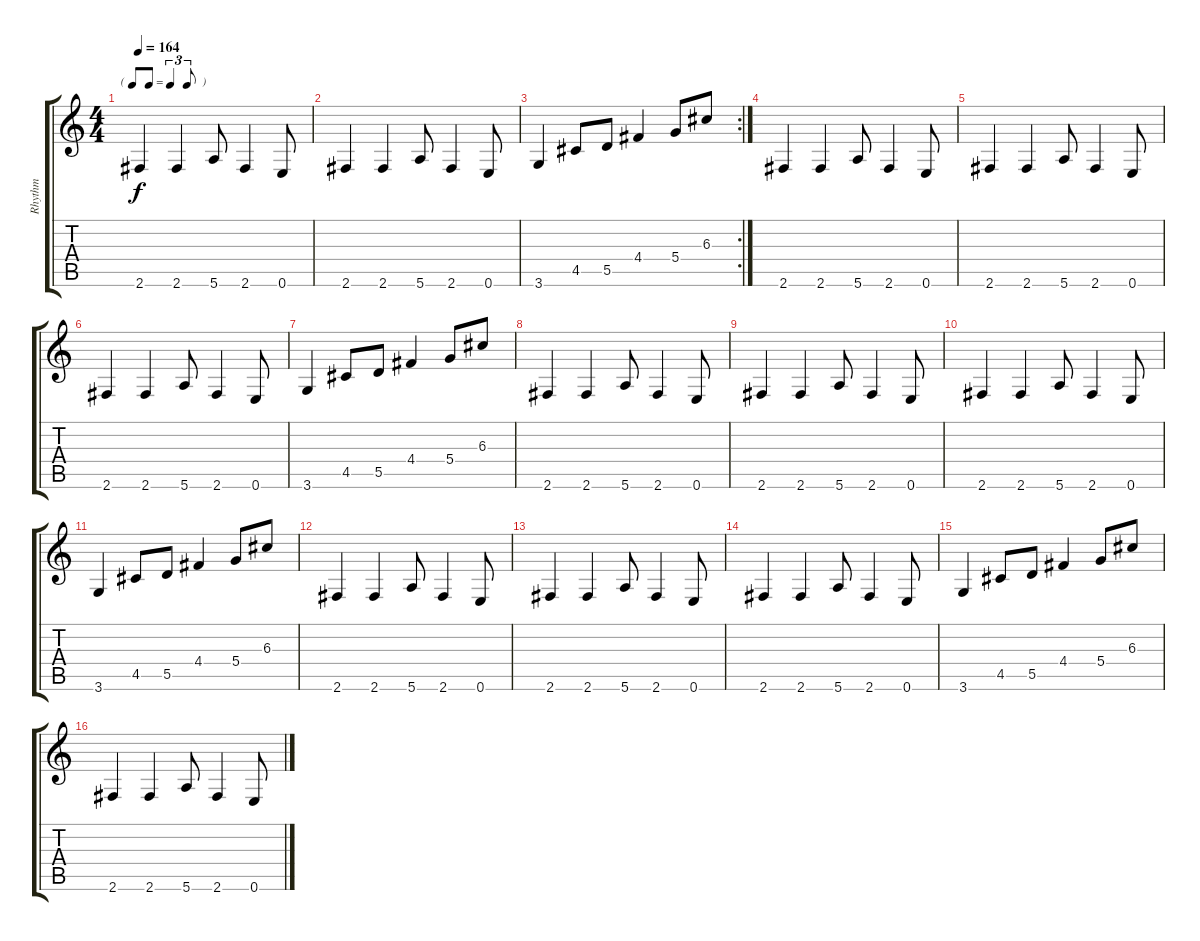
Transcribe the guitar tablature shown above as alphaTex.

\track ("Rhythm" "Rhythm") {instrument electricguitarclean}
\staff {score tabs}
\tuning (E4 B3 G3 D3 A2 E2) {hide}
\ts (4 4)
\tf triplet8th
\tempo 164
\clef g2
\ks c
2.6.4{dy f} 2.6.4 5.6.8 2.6.4 0.6.8 |
2.6.4 2.6.4 5.6.8 2.6.4 0.6.8 |
\rc 2
3.6.4 4.5.8 5.5.8 4.4.4 5.4.8 6.3.8 |
2.6.4 2.6.4 5.6.8 2.6.4 0.6.8 |
2.6.4 2.6.4 5.6.8 2.6.4 0.6.8 |
2.6.4 2.6.4 5.6.8 2.6.4 0.6.8 |
3.6.4 4.5.8 5.5.8 4.4.4 5.4.8 6.3.8 |
2.6.4 2.6.4 5.6.8 2.6.4 0.6.8 |
2.6.4 2.6.4 5.6.8 2.6.4 0.6.8 |
2.6.4 2.6.4 5.6.8 2.6.4 0.6.8 |
3.6.4 4.5.8 5.5.8 4.4.4 5.4.8 6.3.8 |
2.6.4 2.6.4 5.6.8 2.6.4 0.6.8 |
2.6.4 2.6.4 5.6.8 2.6.4 0.6.8 |
2.6.4 2.6.4 5.6.8 2.6.4 0.6.8 |
3.6.4 4.5.8 5.5.8 4.4.4 5.4.8 6.3.8 |
2.6.4 2.6.4 5.6.8 2.6.4 0.6.8
